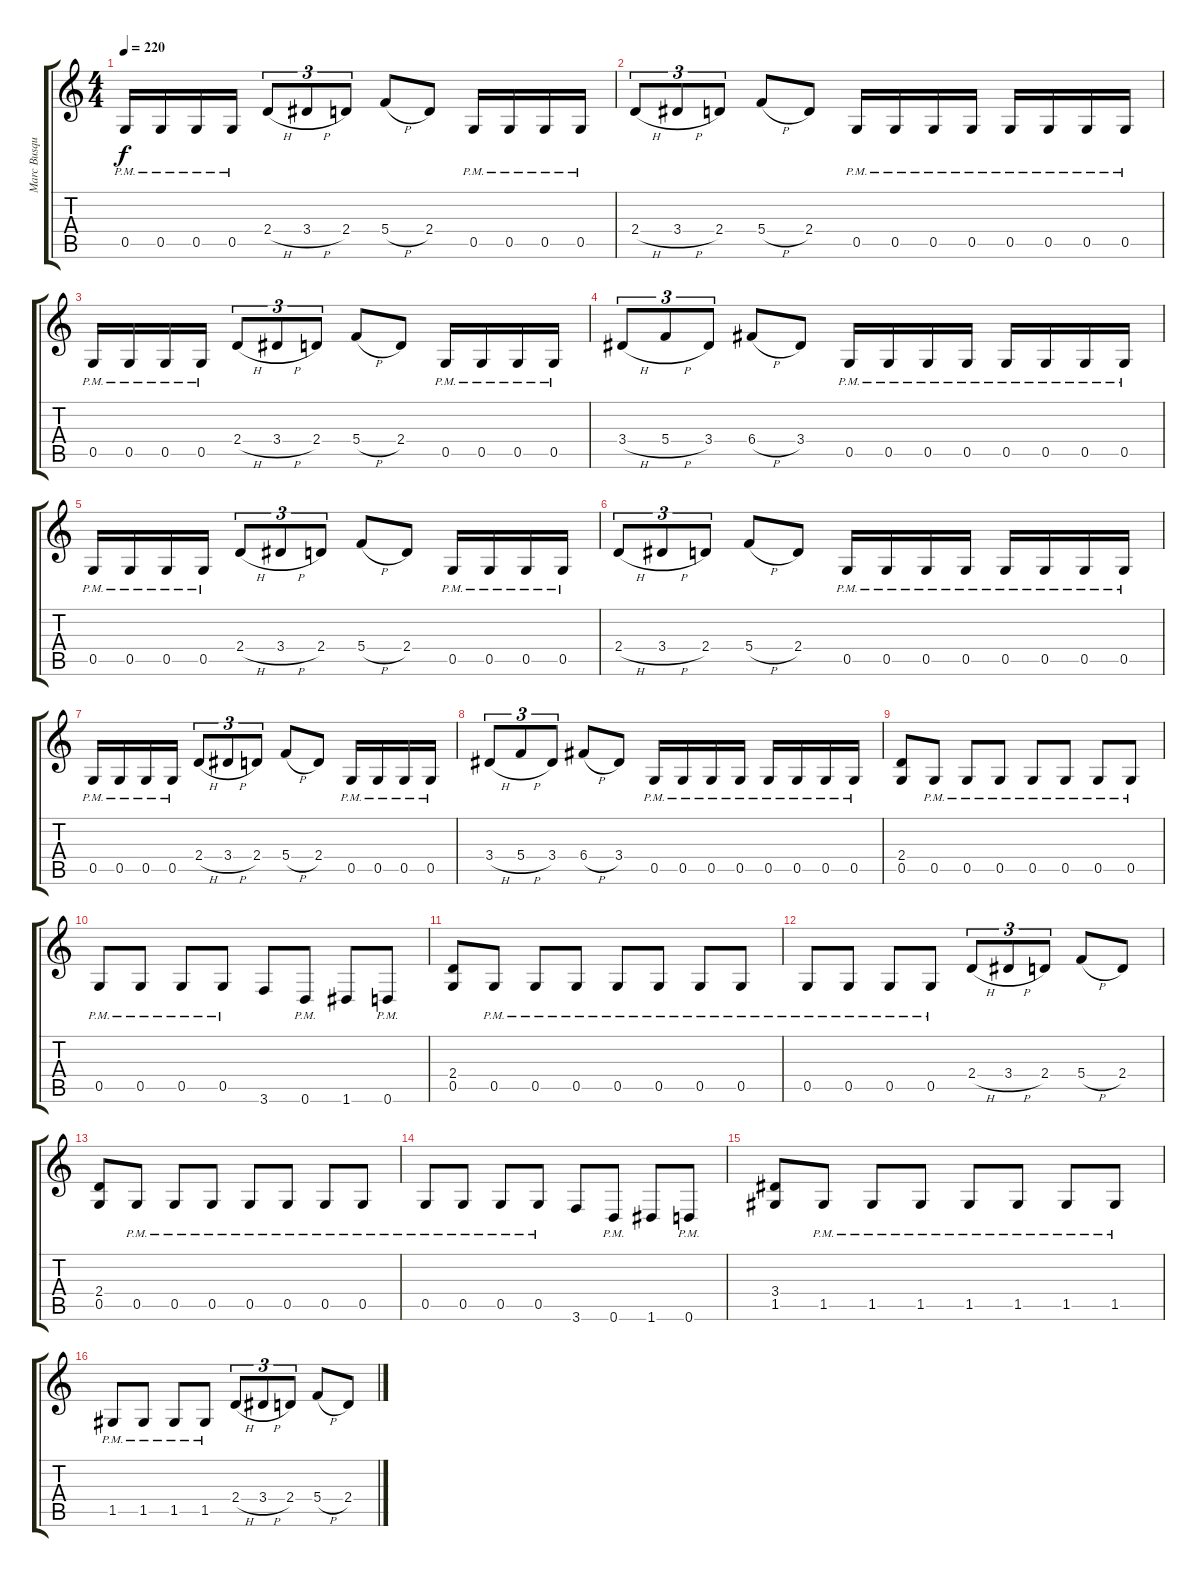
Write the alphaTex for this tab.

\track ("Marc Busque" "Marc Busqu") {instrument distortionguitar}
\staff {score tabs}
\tuning (D4 A3 F3 C3 G2 D2) {hide}
\ts (4 4)
\tempo 220
\clef g2
\ks c
0.5{pm}.16{dy f} 0.5{pm}.16 0.5{pm}.16 0.5{pm}.16 2.4{h}.8{tu (3 2)} 3.4{h}.8{tu (3 2)} 2.4.8{tu (3 2)} 5.4{h}.8 2.4.8 0.5{pm}.16 0.5{pm}.16 0.5{pm}.16 0.5{pm}.16 |
2.4{h}.8{tu (3 2)} 3.4{h}.8{tu (3 2)} 2.4.8{tu (3 2)} 5.4{h}.8 2.4.8 0.5{pm}.16 0.5{pm}.16 0.5{pm}.16 0.5{pm}.16 0.5{pm}.16 0.5{pm}.16 0.5{pm}.16 0.5{pm}.16 |
0.5{pm}.16 0.5{pm}.16 0.5{pm}.16 0.5{pm}.16 2.4{h}.8{tu (3 2)} 3.4{h}.8{tu (3 2)} 2.4.8{tu (3 2)} 5.4{h}.8 2.4.8 0.5{pm}.16 0.5{pm}.16 0.5{pm}.16 0.5{pm}.16 |
3.4{h}.8{tu (3 2)} 5.4{h}.8{tu (3 2)} 3.4.8{tu (3 2)} 6.4{h}.8 3.4.8 0.5{pm}.16 0.5{pm}.16 0.5{pm}.16 0.5{pm}.16 0.5{pm}.16 0.5{pm}.16 0.5{pm}.16 0.5{pm}.16 |
0.5{pm}.16 0.5{pm}.16 0.5{pm}.16 0.5{pm}.16 2.4{h}.8{tu (3 2)} 3.4{h}.8{tu (3 2)} 2.4.8{tu (3 2)} 5.4{h}.8 2.4.8 0.5{pm}.16 0.5{pm}.16 0.5{pm}.16 0.5{pm}.16 |
2.4{h}.8{tu (3 2)} 3.4{h}.8{tu (3 2)} 2.4.8{tu (3 2)} 5.4{h}.8 2.4.8 0.5{pm}.16 0.5{pm}.16 0.5{pm}.16 0.5{pm}.16 0.5{pm}.16 0.5{pm}.16 0.5{pm}.16 0.5{pm}.16 |
0.5{pm}.16 0.5{pm}.16 0.5{pm}.16 0.5{pm}.16 2.4{h}.8{tu (3 2)} 3.4{h}.8{tu (3 2)} 2.4.8{tu (3 2)} 5.4{h}.8 2.4.8 0.5{pm}.16 0.5{pm}.16 0.5{pm}.16 0.5{pm}.16 |
3.4{h}.8{tu (3 2)} 5.4{h}.8{tu (3 2)} 3.4.8{tu (3 2)} 6.4{h}.8 3.4.8 0.5{pm}.16 0.5{pm}.16 0.5{pm}.16 0.5{pm}.16 0.5{pm}.16 0.5{pm}.16 0.5{pm}.16 0.5{pm}.16 |
(2.4 0.5).8 0.5{pm}.8 0.5{pm}.8 0.5{pm}.8 0.5{pm}.8 0.5{pm}.8 0.5{pm}.8 0.5{pm}.8 |
0.5{pm}.8 0.5{pm}.8 0.5{pm}.8 0.5{pm}.8 3.6.8 0.6{pm}.8 1.6.8 0.6{pm}.8 |
(2.4 0.5).8 0.5{pm}.8 0.5{pm}.8 0.5{pm}.8 0.5{pm}.8 0.5{pm}.8 0.5{pm}.8 0.5{pm}.8 |
0.5{pm}.8 0.5{pm}.8 0.5{pm}.8 0.5{pm}.8 2.4{h}.8{tu (3 2)} 3.4{h}.8{tu (3 2)} 2.4.8{tu (3 2)} 5.4{h}.8 2.4.8 |
(2.4 0.5).8 0.5{pm}.8 0.5{pm}.8 0.5{pm}.8 0.5{pm}.8 0.5{pm}.8 0.5{pm}.8 0.5{pm}.8 |
0.5{pm}.8 0.5{pm}.8 0.5{pm}.8 0.5{pm}.8 3.6.8 0.6{pm}.8 1.6.8 0.6{pm}.8 |
(3.4 1.5).8 1.5{pm}.8 1.5{pm}.8 1.5{pm}.8 1.5{pm}.8 1.5{pm}.8 1.5{pm}.8 1.5{pm}.8 |
1.5{pm}.8 1.5{pm}.8 1.5{pm}.8 1.5{pm}.8 2.4{h}.8{tu (3 2)} 3.4{h}.8{tu (3 2)} 2.4.8{tu (3 2)} 5.4{h}.8 2.4.8
